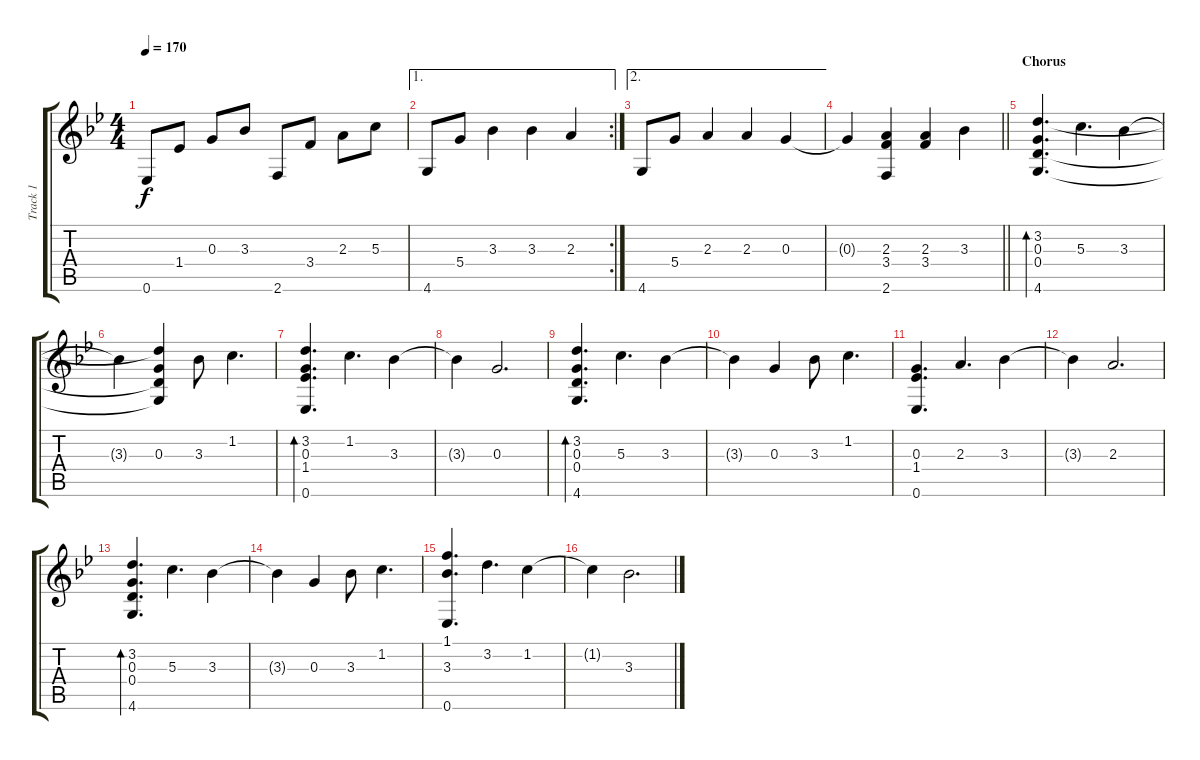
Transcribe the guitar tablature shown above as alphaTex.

\track ("Track 1" "Track 1") {instrument acousticguitarsteel}
\staff {score tabs}
\tuning (E4 B3 G3 D3 Bb2 Eb2) {hide}
\ts (4 4)
\tempo 170
\clef g2
\ks bb
0.6.8{dy f} 1.4.8 0.3.8 3.3.8 2.6.8 3.4.8 2.3.8 5.3.8 |
\ae 1
\rc 2
4.6.8 5.4.8 3.3.4 3.3.4 2.3.4 |
\ae 2
4.6.8 5.4.8 2.3.4 2.3.4 0.3.4 |
\barLineRight lightlight
0.3{t}.4 (2.3 3.4 2.6).4 (2.3 3.4).4 3.3.4 |
\section ("" "Chorus")
(3.2 0.3 0.4 4.6).4{d bd 120} 5.3.4{d} 3.3.4 |
3.3{t}.4 (3.2{t} 0.3 0.4{t} 4.6{t}).4 3.3.8 1.2.4{d} |
(3.2 0.3 1.4 0.6).4{d bd 120} 1.2.4{d} 3.3.4 |
3.3{t}.4 0.3.2{d} |
(3.2 0.3 0.4 4.6).4{d bd 120} 5.3.4{d} 3.3.4 |
3.3{t}.4 0.3.4 3.3.8 1.2.4{d} |
(0.3 1.4 0.6).4{d} 2.3.4{d} 3.3.4 |
3.3{t}.4 2.3.2{d} |
(3.2 0.3 0.4 4.6).4{d bd 120} 5.3.4{d} 3.3.4 |
3.3{t}.4 0.3.4 3.3.8 1.2.4{d} |
(1.1 3.3 0.6).4{d} 3.2.4{d} 1.2.4 |
1.2{t}.4 3.3.2{d}
